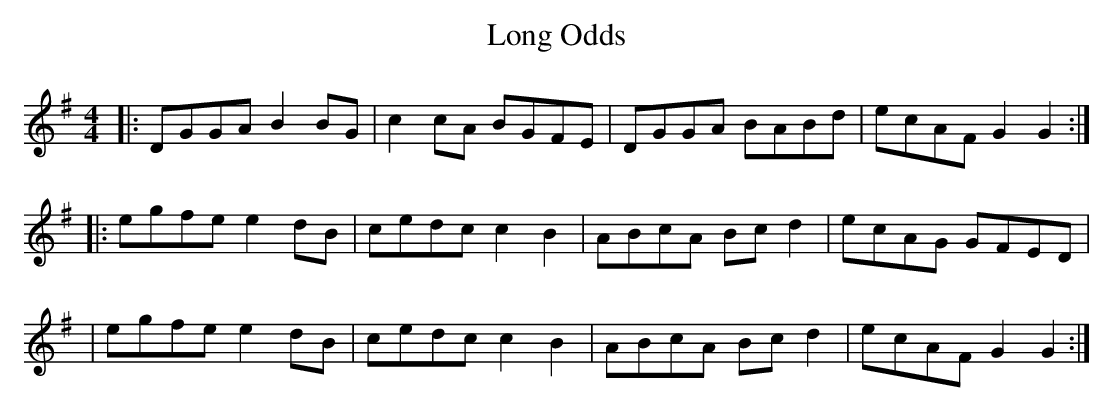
X:1
T:Long Odds
M:4/4
L:1/8
K:G
|: DGGA B2BG|c2cA BGFE|DGGA BABd|ecAF G2G2 :|
|: egfe e2dB|cedc c2B2|ABcA Bcd2|ecAG GFED  |
|  egfe e2dB|cedc c2B2|ABcA Bcd2|ecAF G2G2 :|
